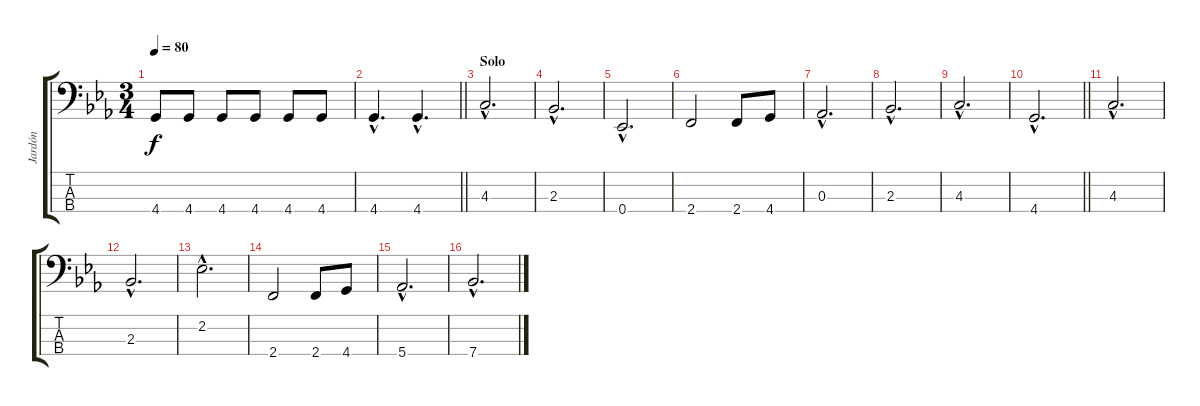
\track ("Jardón" "Jardón") {instrument electricbassfinger}
\staff {score tabs}
\tuning (Gb2 Db2 Ab1 Eb1) {hide}
\ts (3 4)
\tempo 80
\clef f4
\ks eb
4.4.8{dy f} 4.4.8 4.4.8 4.4.8 4.4.8 4.4.8 |
\barLineRight lightlight
4.4{hac}.4{d} 4.4{hac}.4{d} |
\section ("" "Solo")
4.3{hac}.2{d} |
2.3{hac}.2{d} |
0.4{hac}.2{d} |
2.4.2 2.4.8 4.4.8 |
0.3{hac}.2{d} |
2.3{hac}.2{d} |
4.3{hac}.2{d} |
\barLineRight lightlight
4.4{hac}.2{d} |
\section ("" "")
4.3{hac}.2{d} |
2.3{hac}.2{d} |
2.2{hac}.2{d} |
2.4.2 2.4.8 4.4.8 |
5.4{hac}.2{d} |
7.4{hac}.2{d}
